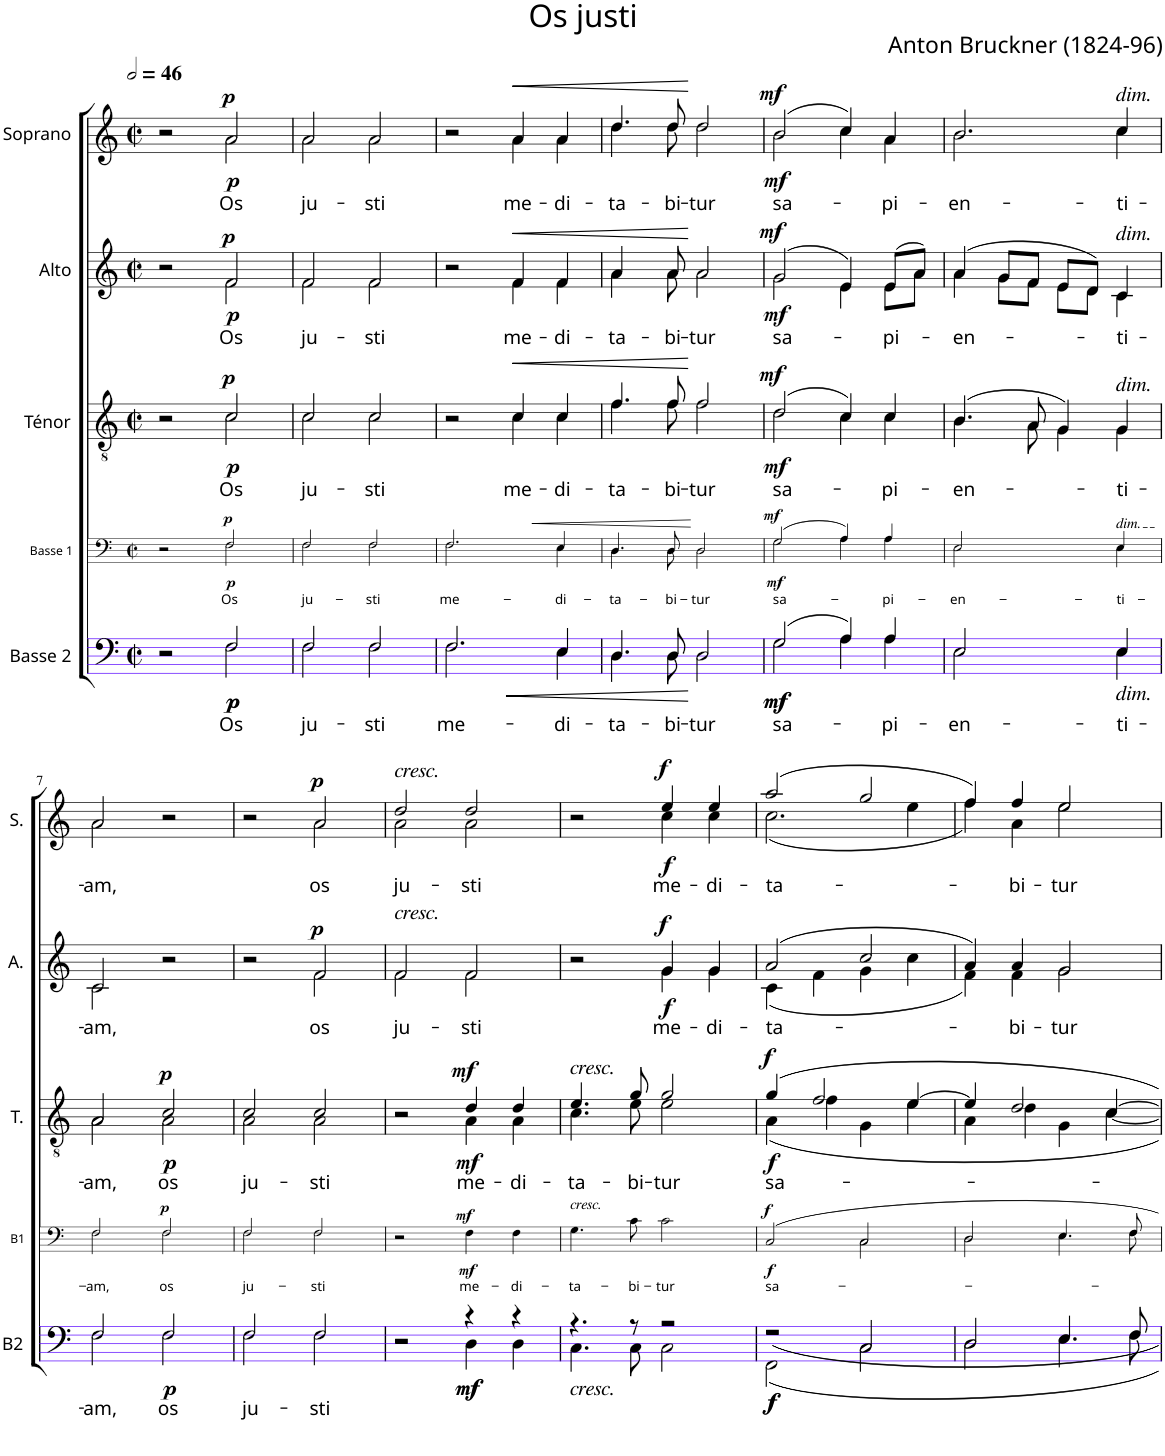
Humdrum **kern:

**kern	**text	**dynam	**kern	**text	**dynam	**kern	**text	**dynam	**kern	**text	**dynam	**kern	**text	**dynam
*part5	*part5	*part5	*part4	*part4	*part4	*part3	*part3	*part3	*part2	*part2	*part2	*part1	*part1	*part1
*staff5	*staff5	*staff5	*staff4	*staff4	*staff4	*staff3	*staff3	*staff3	*staff2	*staff2	*staff2	*staff1	*staff1	*staff1
*I"Basse 2	*	*	*I"Basse 1	*	*	*I"Ténor	*	*	*I"Alto	*	*	*I"Soprano	*	*
*I'B2	*	*	*I'B1	*	*	*I'T.	*	*	*I'A.	*	*	*I'S.	*	*
*stria5	*	*	*stria5	*	*	*	*	*	*	*	*	*	*	*
*clefF4	*	*	*clefF4	*	*	*clefGv2	*	*	*clefG2	*	*	*clefG2	*	*
*k[]	*	*	*k[]	*	*	*k[]	*	*	*k[]	*	*	*k[]	*	*
*M2/2	*	*	*M2/2	*	*	*M2/2	*	*	*M2/2	*	*	*M2/2	*	*
*met(c|)	*	*	*met(c|)	*	*	*met(c|)	*	*	*met(c|)	*	*	*met(c|)	*	*
*MM92	*	*	*MM92	*	*	*MM92	*	*	*MM92	*	*	*MM92	*	*
=1	=1	=1	=1	=1	=1	=1	=1	=1	=1	=1	=1	=1	=1	=1
*^	*	*	*^	*	*	*^	*	*	*^	*	*	*^	*	*
2r	2ryy	.	.	2r	2ryy	.	.	2r	2ryy	.	.	2r	2ryy	.	.	2r	2ryy	.	.
!	!	!LO:LY:b	!LO:DY:b	!	!	!LO:LY:b	!	!	!	!LO:LY:b	!	!	!	!LO:LY:b	!	!	!	!LO:LY:b	!
!	!	!	!LO:DY:n=1:b	!	!	!	!LO:DY:a	!	!	!	!	!	!	!	!	!	!	!	!
!	!	!	!	!	!	!	!LO:DY:n=1:b	!	!	!	!LO:DY:a	!	!	!	!	!	!	!	!
!	!	!	!	!	!	!	!	!	!	!	!LO:DY:n=1:b	!	!	!	!LO:DY:a	!	!	!	!
!	!	!	!	!	!	!	!	!	!	!	!	!	!	!	!LO:DY:n=1:b	!	!	!	!LO:DY:a
!	!	!	!	!	!	!	!	!	!	!	!	!	!	!	!	!	!	!	!LO:DY:n=1:b
2F/	2F\	Os	p p	2F/	2F\	Os	p p	2c/	2c\	Os	p p	2f/	2f\	Os	p p	2a/	2a\	Os	p p
=2	=2	=2	=2	=2	=2	=2	=2	=2	=2	=2	=2	=2	=2	=2	=2	=2	=2	=2	=2
!	!	!LO:LY:b	!	!	!	!LO:LY:b	!	!	!	!LO:LY:b	!	!	!	!LO:LY:b	!	!	!	!LO:LY:b	!
2F/	2F\	ju-	.	2F/	2F\	ju-	.	2c/	2c\	ju-	.	2f/	2f\	ju-	.	2a/	2a\	ju-	.
!	!	!LO:LY:b	!	!	!	!LO:LY:b	!	!	!	!LO:LY:b	!	!	!	!LO:LY:b	!	!	!	!LO:LY:b	!
2F/	2F\	-sti	.	2F/	2F\	-sti	.	2c/	2c\	-sti	.	2f/	2f\	-sti	.	2a/	2a\	-sti	.
=3	=3	=3	=3	=3	=3	=3	=3	=3	=3	=3	=3	=3	=3	=3	=3	=3	=3	=3	=3
!	!	!LO:LY:b	!	!	!	!LO:LY:b	!	!	!	!	!	!	!	!	!	!	!	!	!
2.F/	2.F\	me-	.	2.F/	2.F\	me-	.	2r	2ryy	.	.	2r	2ryy	.	.	2r	2ryy	.	.
!	!	!	!	!	!	!	!	!	!	!LO:LY:b	!LO:HP:b	!	!	!LO:LY:b	!LO:HP:b	!	!	!LO:LY:b	!LO:HP:b
.	.	.	.	.	.	.	.	4c/	4c\	me-	<	4f/	4f\	me-	<	4a/	4a\	me-	<
!	!	!LO:LY:b	!LO:HP:b	!	!	!LO:LY:b	!LO:HP:b	!	!	!LO:LY:b	!	!	!	!LO:LY:b	!	!	!	!LO:LY:b	!
4E/	4E\	-di-	<	4E/	4E\	-di-	<	4c/	4c\	-di-	.	4f/	4f\	-di-	.	4a/	4a\	-di-	.
=4	=4	=4	=4	=4	=4	=4	=4	=4	=4	=4	=4	=4	=4	=4	=4	=4	=4	=4	=4
!	!	!LO:LY:b	!	!	!	!LO:LY:b	!	!	!	!LO:LY:b	!	!	!	!LO:LY:b	!	!	!	!LO:LY:b	!
4.D/	4.D\	-ta-	.	4.D/	4.D\	-ta-	.	4.f/	4.f\	-ta-	.	4.a/	4.a\	-ta-	.	4.dd/	4.dd\	-ta-	.
!	!	!LO:LY:b	!	!	!	!LO:LY:b	!	!	!	!LO:LY:b	!	!	!	!LO:LY:b	!	!	!	!LO:LY:b	!
8D/	8D\	-bi-	.	8D/	8D\	-bi-	.	8f/	8f\	-bi-	.	8a/	8a\	-bi-	.	8dd/	8dd\	-bi-	.
!	!	!LO:LY:b	!	!	!	!LO:LY:b	!	!	!	!LO:LY:b	!	!	!	!LO:LY:b	!	!	!	!LO:LY:b	!
2D/	2D\	-tur	[	2D/	2D\	-tur	[	2f/	2f\	-tur	[	2a/	2a\	-tur	[	2dd/	2dd\	-tur	[
=5	=5	=5	=5	=5	=5	=5	=5	=5	=5	=5	=5	=5	=5	=5	=5	=5	=5	=5	=5
!	!	!LO:LY:b	!LO:DY:b	!	!	!LO:LY:b	!	!	!	!LO:LY:b	!	!	!	!LO:LY:b	!	!	!	!LO:LY:b	!
!	!	!	!LO:DY:n=1:b	!	!	!	!LO:DY:a	!	!	!	!	!	!	!	!	!	!	!	!
!	!	!	!	!	!	!	!LO:DY:n=1:b	!	!	!	!LO:DY:a	!	!	!	!	!	!	!	!
!	!	!	!	!	!	!	!	!	!	!	!LO:DY:n=1:b	!	!	!	!LO:DY:a	!	!	!	!
!	!	!	!	!	!	!	!	!	!	!	!	!	!	!	!LO:DY:n=1:b	!	!	!	!LO:DY:a
!	!	!	!	!	!	!	!	!	!	!	!	!	!	!	!	!	!	!	!LO:DY:n=1:b
(2G/	2G\	sa-	mf mf	(2G/	2G\	sa-	mf mf	(2d/	2d\	sa-	mf mf	(2g/	2g\	sa-	mf mf	(2b/	2b\	sa-	mf mf
4A/)	4A\	.	.	4A/)	4A\	.	.	4c/)	4c\	.	.	4e/)	4e\	.	.	4cc/)	4cc\	.	.
!	!	!LO:LY:b	!	!	!	!LO:LY:b	!	!	!	!LO:LY:b	!	!	!	!LO:LY:b	!	!	!	!LO:LY:b	!
4A/	4A\	-pi-	.	4A/	4A\	-pi-	.	4c/	4c\	-pi-	.	(8e/L	8e\L	-pi-	.	4a/	4a\	-pi-	.
.	.	.	.	.	.	.	.	.	.	.	.	8a/J)	8a\J	.	.	.	.	.	.
=6	=6	=6	=6	=6	=6	=6	=6	=6	=6	=6	=6	=6	=6	=6	=6	=6	=6	=6	=6
!	!	!LO:LY:b	!	!	!	!LO:LY:b	!	!	!	!LO:LY:b	!	!	!	!LO:LY:b	!	!	!	!LO:LY:b	!
2.E/	2.E\	-en-	.	2.E/	2.E\	-en-	.	(4.B/	4.B\	-en-	.	(4a/	4a\	-en-	.	2.b/	2.b\	-en-	.
.	.	.	.	.	.	.	.	.	.	.	.	8g/L	8g\L	.	.	.	.	.	.
.	.	.	.	.	.	.	.	8A/	8A\	.	.	8f/J	8f\J	.	.	.	.	.	.
.	.	.	.	.	.	.	.	4G/)	4G\	.	.	8e/L	8e\L	.	.	.	.	.	.
.	.	.	.	.	.	.	.	.	.	.	.	8d/J)	8d\J	.	.	.	.	.	.
!	!	!	!	!	!	!	!	!	!	!	!	!	!	!	!	!LO:TX:a:i:t=dim.	!	!	!
!	!	!	!	!	!	!	!	!	!	!	!	!LO:TX:a:i:t=dim.	!	!	!	!	!	!	!
!	!	!	!	!	!	!	!	!LO:TX:a:i:t=dim.	!	!	!	!	!	!	!	!	!	!	!
!	!	!	!	!LO:TX:a:i:t=dim.	!	!	!	!	!	!	!	!	!	!	!	!	!	!	!
!LO:TX:b:i:t=dim.	!	!	!	!	!	!	!	!	!	!	!	!	!	!	!	!	!	!	!
!	!	!LO:LY:b	!	!	!	!LO:LY:b	!	!	!	!LO:LY:b	!	!	!	!LO:LY:b	!	!	!	!LO:LY:b	!
4E/	4E\	-ti-	.	4E/	4E\	-ti-	.	4G/	4G\	-ti-	.	4c/	4c\	-ti-	.	4cc/	4cc\	-ti-	.
!!LO:LB:g=z	!!
=7	=7	=7	=7	=7	=7	=7	=7	=7	=7	=7	=7	=7	=7	=7	=7	=7	=7	=7	=7
!	!	!LO:LY:b	!	!	!	!LO:LY:b	!	!	!	!LO:LY:b	!	!	!	!LO:LY:b	!	!	!	!LO:LY:b	!
2F/	2F\	-am,	.	2F/	2F\	-am,	.	2A/	2A\	-am,	.	2c/	2c\	-am,	.	2a/	2a\	-am,	.
!	!	!LO:LY:b	!LO:DY:b	!	!	!LO:LY:b	!LO:DY:a	!	!	!LO:LY:b	!LO:DY:a	!	!	!	!	!	!	!	!
!	!	!	!	!	!	!	!	!	!	!	!LO:DY:n=1:b	!	!	!	!	!	!	!	!
2F/	2F\	os	p	2F/	2F\	os	p	2c/	2A\	os	p p	2r	2ryy	.	.	2r	2ryy	.	.
=8	=8	=8	=8	=8	=8	=8	=8	=8	=8	=8	=8	=8	=8	=8	=8	=8	=8	=8	=8
!	!	!LO:LY:b	!	!	!	!LO:LY:b	!	!	!	!LO:LY:b	!	!	!	!	!	!	!	!	!
2F/	2F\	ju-	.	2F/	2F\	ju-	.	2c/	2A\	ju-	.	2r	2ryy	.	.	2r	2ryy	.	.
!	!	!LO:LY:b	!	!	!	!LO:LY:b	!	!	!	!LO:LY:b	!	!	!	!LO:LY:b	!LO:DY:a	!	!	!LO:LY:b	!LO:DY:a
2F/	2F\	-sti	.	2F/	2F\	-sti	.	2c/	2A\	-sti	.	2f/	2f\	os	p	2a/	2a\	os	p
=9	=9	=9	=9	=9	=9	=9	=9	=9	=9	=9	=9	=9	=9	=9	=9	=9	=9	=9	=9
!	!	!	!	!	!	!	!	!	!	!	!	!	!	!	!	!LO:TX:a:i:t=cresc.	!	!	!
!	!	!	!	!	!	!	!	!	!	!	!	!LO:TX:a:i:t=cresc.	!	!	!	!	!	!	!
!	!	!	!	!	!	!	!	!	!	!	!	!	!	!LO:LY:b	!	!	!	!LO:LY:b	!
2r	2ryy	.	.	2r	2ryy	.	.	2r	2ryy	.	.	2f/	2f\	ju-	.	2dd/	2a\	ju-	.
!	!	!	!LO:DY:b	!	!	!LO:LY:b	!	!	!	!LO:LY:b	!	!	!	!LO:LY:b	!	!	!	!LO:LY:b	!
!	!	!	!LO:DY:n=1:b	!	!	!	!LO:DY:a	!	!	!	!	!	!	!	!	!	!	!	!
!	!	!	!	!	!	!	!LO:DY:n=1:b	!	!	!	!LO:DY:a	!	!	!	!	!	!	!	!
!	!	!	!	!	!	!	!	!	!	!	!LO:DY:n=1:b	!	!	!	!	!	!	!	!
4r	4D\	.	mf mf	4F\	2ryy	me-	mf mf	4d/	4A\	me-	mf mf	2f/	2f\	-sti	.	2dd/	2a\	-sti	.
!	!	!	!	!	!	!LO:LY:b	!	!	!	!LO:LY:b	!	!	!	!	!	!	!	!	!
4r	4D\	.	.	4F\	.	-di-	.	4d/	4A\	-di-	.	.	.	.	.	.	.	.	.
*	*	*	*	*v	*v	*	*	*	*	*	*	*	*	*	*	*	*	*	*
=10	=10	=10	=10	=10	=10	=10	=10	=10	=10	=10	=10	=10	=10	=10	=10	=10	=10	=10
!	!	!	!	!	!	!	!LO:TX:a:i:t=cresc.	!	!	!	!	!	!	!	!	!	!	!
!	!	!	!	!LO:TX:a:i:t=cresc.	!	!	!	!	!	!	!	!	!	!	!	!	!	!
!LO:TX:b:i:t=cresc.	!	!	!	!	!	!	!	!	!	!	!	!	!	!	!	!	!	!
!	!	!	!	!	!LO:LY:b	!	!	!	!LO:LY:b	!	!	!	!	!	!	!	!	!
4.r	4.C\	.	.	4.G\	-ta-	.	4.e/	4.c\	-ta-	.	2r	2ryy	.	.	2r	2ryy	.	.
!	!	!	!	!	!LO:LY:b	!	!	!	!LO:LY:b	!	!	!	!	!	!	!	!	!
8r	8C\	.	.	8c\	-bi-	.	8g/	8e\	-bi-	.	.	.	.	.	.	.	.	.
!	!	!	!	!	!LO:LY:b	!	!	!	!LO:LY:b	!	!	!	!LO:LY:b	!LO:DY:a	!	!	!LO:LY:b	!
!	!	!	!	!	!	!	!	!	!	!	!	!	!	!LO:DY:n=1:b	!	!	!	!LO:DY:a
!	!	!	!	!	!	!	!	!	!	!	!	!	!	!	!	!	!	!LO:DY:n=1:b
2r	2C\	.	.	2c\	-tur	.	2g/	2e\	-tur	.	4g/	4g\	me-	f f	4ee/	4cc\	me-	f f
!	!	!	!	!	!	!	!	!	!	!	!	!	!LO:LY:b	!	!	!	!LO:LY:b	!
.	.	.	.	.	.	.	.	.	.	.	4g/	4g\	-di-	.	4ee/	4cc\	-di-	.
=11	=11	=11	=11	=11	=11	=11	=11	=11	=11	=11	=11	=11	=11	=11	=11	=11	=11	=11
!	!	!	!LO:DY:b	!	!LO:LY:b	!	!	!	!LO:LY:b	!	!	!	!LO:LY:b	!	!	!	!LO:LY:b	!
*	*	*	*	*^	*	*	*	*	*	*	*	*	*	*	*	*	*	*
!	!	!	!LO:DY:n=1:b	!	!	!	!LO:DY:a	!	!	!	!	!	!	!	!	!	!	!	!
!	!	!	!	!	!	!	!LO:DY:n=1:b	!	!	!	!LO:DY:a	!	!	!	!	!	!	!	!
!	!	!	!	!	!	!	!	!	!	!	!LO:DY:n=1:b	!	!	!	!	!	!	!	!
2r	2FF\	.	f f	2C/	2ryy	sa-	f f	4g/	4A\	sa-	f f	(2a/	(4c\	-ta-	.	(2aa/	(2.cc\	-ta-	.
.	.	.	.	.	.	.	.	2f/	4f\	.	.	.	4f\	.	.	.	.	.	.
2C/	2C\	.	.	2C/	2C\	.	.	.	4G\	.	.	2cc/	4g\	.	.	2gg/	.	.	.
.	.	.	.	.	.	.	.	[4e/	4e\	.	.	.	4cc\	.	.	.	4ee\	.	.
=12	=12	=12	=12	=12	=12	=12	=12	=12	=12	=12	=12	=12	=12	=12	=12	=12	=12	=12	=12
2D/	2D\	.	.	2D/	2D\	.	.	4e/]	4A\	.	.	4a/)	4f\)	.	.	4ff/)	4ff\)	.	.
!	!	!	!	!	!	!	!	!	!	!	!	!	!	!LO:LY:b	!	!	!	!LO:LY:b	!
.	.	.	.	.	.	.	.	2d/	4d\	.	.	4a/	4f\	bi-	.	4ff/	4a\	-bi-	.
!	!	!	!	!	!	!	!	!	!	!	!	!	!	!LO:LY:b	!	!	!	!LO:LY:b	!
4.E/	4.E\	.	.	4.E/	4.E\	.	.	.	4G\	.	.	2g/	2g\	-tur	.	2ee/	2ee\	-tur	.
.	.	.	.	.	.	.	.	[4c/	[4c\	.	.	.	.	.	.	.	.	.	.
8F/	8F\	.	.	8F/	8F\	.	.	.	.	.	.	.	.	.	.	.	.	.	.
*v	*v	*	*	*	*	*	*	*v	*v	*	*	*v	*v	*	*	*v	*v	*	*
*	*	*	*v	*v	*	*	*	*	*	*	*	*	*	*	*
=	=	=	=	=	=	=	=	=	=	=	=	=	=	=
*-	*-	*-	*-	*-	*-	*-	*-	*-	*-	*-	*-	*-	*-	*-
